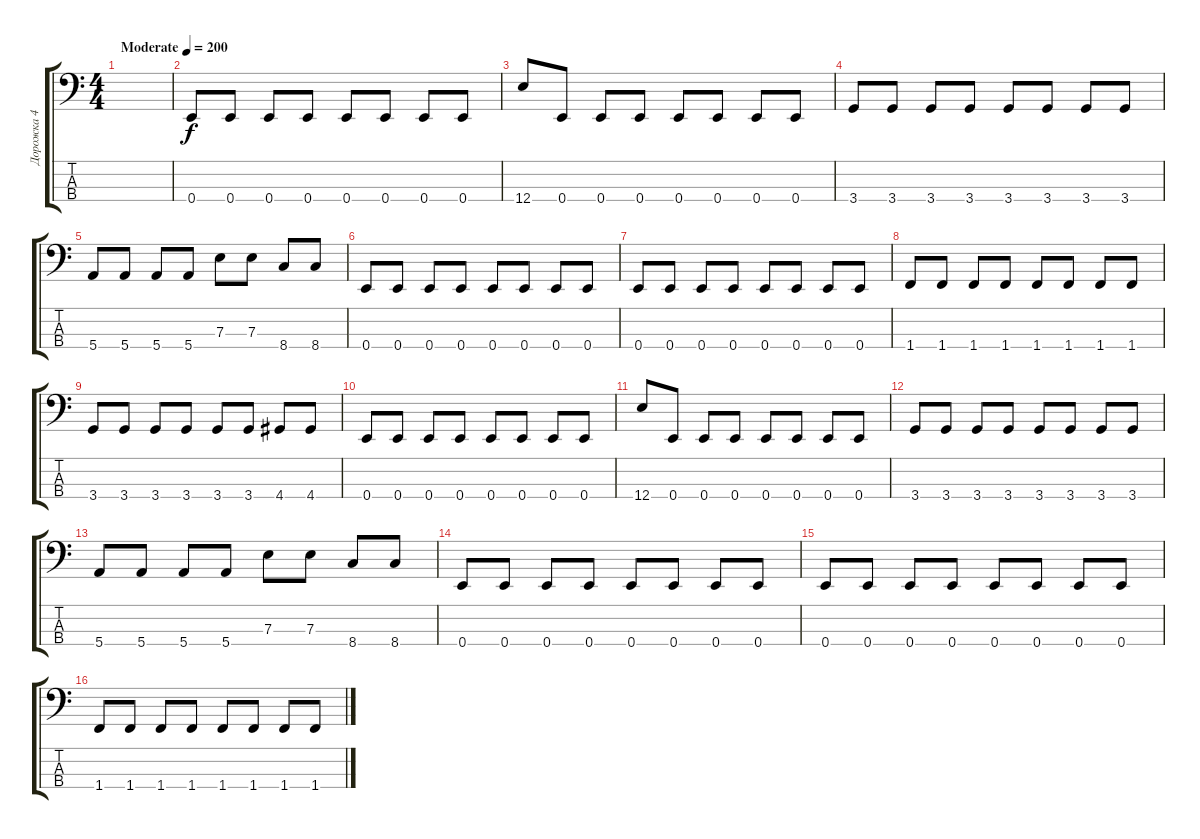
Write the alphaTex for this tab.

\track ("Дорожка 4" "Дорожка 4") {instrument electricbasspick}
\staff {score tabs}
\tuning (G2 D2 A1 E1) {hide}
\ts (4 4)
\tempo (200 "Moderate")
\clef f4
\ks c
|
0.4.8 0.4.8 0.4.8 0.4.8 0.4.8 0.4.8 0.4.8 0.4.8 |
12.4.8 0.4.8 0.4.8 0.4.8 0.4.8 0.4.8 0.4.8 0.4.8 |
3.4.8 3.4.8 3.4.8 3.4.8 3.4.8 3.4.8 3.4.8 3.4.8 |
5.4.8 5.4.8 5.4.8 5.4.8 7.3.8 7.3.8 8.4.8 8.4.8 |
0.4.8 0.4.8 0.4.8 0.4.8 0.4.8 0.4.8 0.4.8 0.4.8 |
0.4.8 0.4.8 0.4.8 0.4.8 0.4.8 0.4.8 0.4.8 0.4.8 |
1.4.8 1.4.8 1.4.8 1.4.8 1.4.8 1.4.8 1.4.8 1.4.8 |
3.4.8 3.4.8 3.4.8 3.4.8 3.4.8 3.4.8 4.4.8 4.4.8 |
0.4.8 0.4.8 0.4.8 0.4.8 0.4.8 0.4.8 0.4.8 0.4.8 |
12.4.8 0.4.8 0.4.8 0.4.8 0.4.8 0.4.8 0.4.8 0.4.8 |
3.4.8 3.4.8 3.4.8 3.4.8 3.4.8 3.4.8 3.4.8 3.4.8 |
5.4.8 5.4.8 5.4.8 5.4.8 7.3.8 7.3.8 8.4.8 8.4.8 |
0.4.8 0.4.8 0.4.8 0.4.8 0.4.8 0.4.8 0.4.8 0.4.8 |
0.4.8 0.4.8 0.4.8 0.4.8 0.4.8 0.4.8 0.4.8 0.4.8 |
1.4.8 1.4.8 1.4.8 1.4.8 1.4.8 1.4.8 1.4.8 1.4.8
